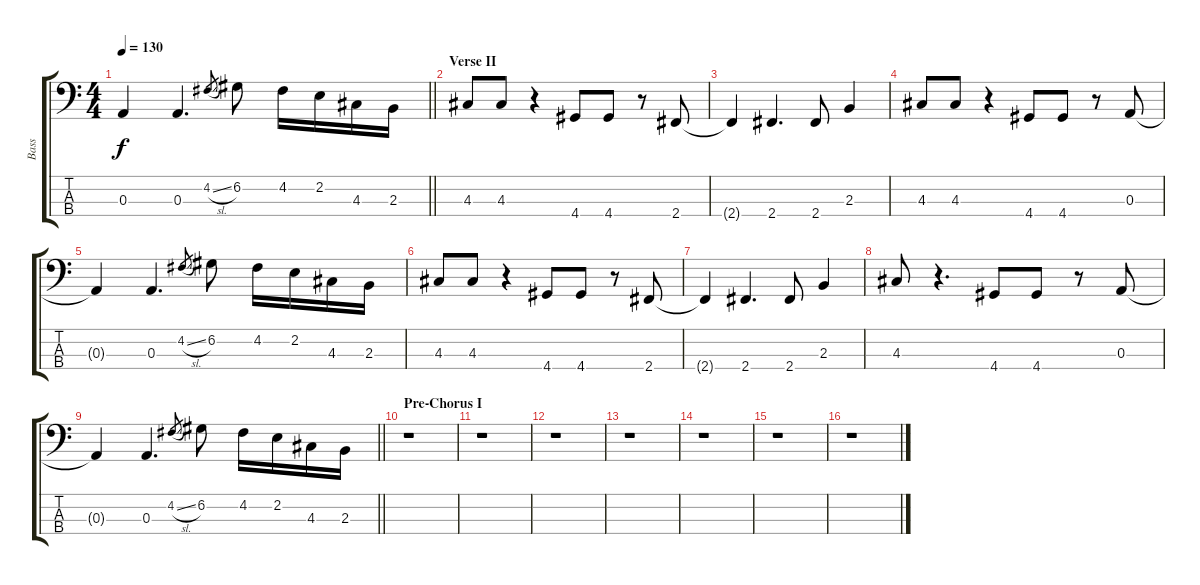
\track ("Bass" "Bass") {instrument electricbassfinger}
\staff {score tabs}
\tuning (G2 D2 A1 E1) {hide}
\ts (4 4)
\tempo 130
\clef f4
\barLineRight lightlight
\ks c
0.3{t}.4{dy f} 0.3.4{d} 4.2{sl}.8{gr} 6.2.8 4.2.16 2.2.16 4.3.16 2.3.16 |
\section ("" "Verse II")
4.3.8 4.3.8 r.4 4.4.8 4.4.8 r.8 2.4.8 |
2.4{t}.4 2.4.4{d} 2.4.8 2.3.4 |
4.3.8 4.3.8 r.4 4.4.8 4.4.8 r.8 0.3.8 |
0.3{t}.4 0.3.4{d} 4.2{sl}.8{gr} 6.2.8 4.2.16 2.2.16 4.3.16 2.3.16 |
4.3.8 4.3.8 r.4 4.4.8 4.4.8 r.8 2.4.8 |
2.4{t}.4 2.4.4{d} 2.4.8 2.3.4 |
4.3.8 r.4{d} 4.4.8 4.4.8 r.8 0.3.8 |
\barLineRight lightlight
0.3{t}.4 0.3.4{d} 4.2{sl}.8{gr} 6.2.8 4.2.16 2.2.16 4.3.16 2.3.16 |
\section ("" "Pre-Chorus I")
r.1 |
r.1 |
r.1 |
r.1 |
r.1 |
r.1 |
r.1
